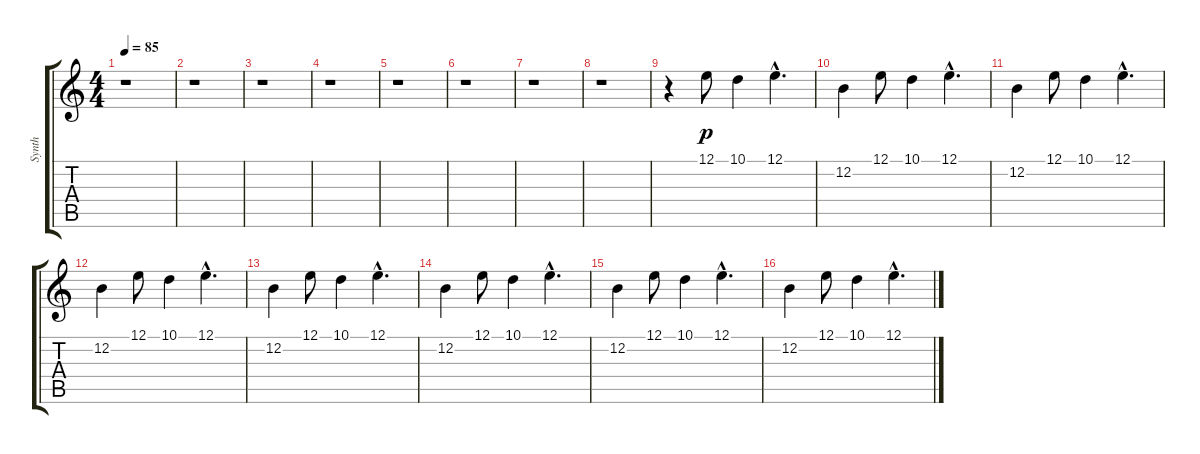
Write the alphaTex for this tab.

\track ("Synth" "Synth") {instrument synthstrings1}
\staff {score tabs}
\tuning (E4 B3 G3 D3 A2 E2) {hide}
\ts (4 4)
\tempo 85
\clef g2
\ks c
r.1{dy p} |
r.1 |
r.1 |
r.1 |
r.1 |
r.1 |
r.1 |
r.1 |
r.4 12.1.8 10.1.4 12.1{hac}.4{d} |
12.2.4 12.1.8 10.1.4 12.1{hac}.4{d} |
12.2.4 12.1.8 10.1.4 12.1{hac}.4{d} |
12.2.4 12.1.8 10.1.4 12.1{hac}.4{d} |
12.2.4 12.1.8 10.1.4 12.1{hac}.4{d} |
12.2.4 12.1.8 10.1.4 12.1{hac}.4{d} |
12.2.4 12.1.8 10.1.4 12.1{hac}.4{d} |
12.2.4 12.1.8 10.1.4 12.1{hac}.4{d}
